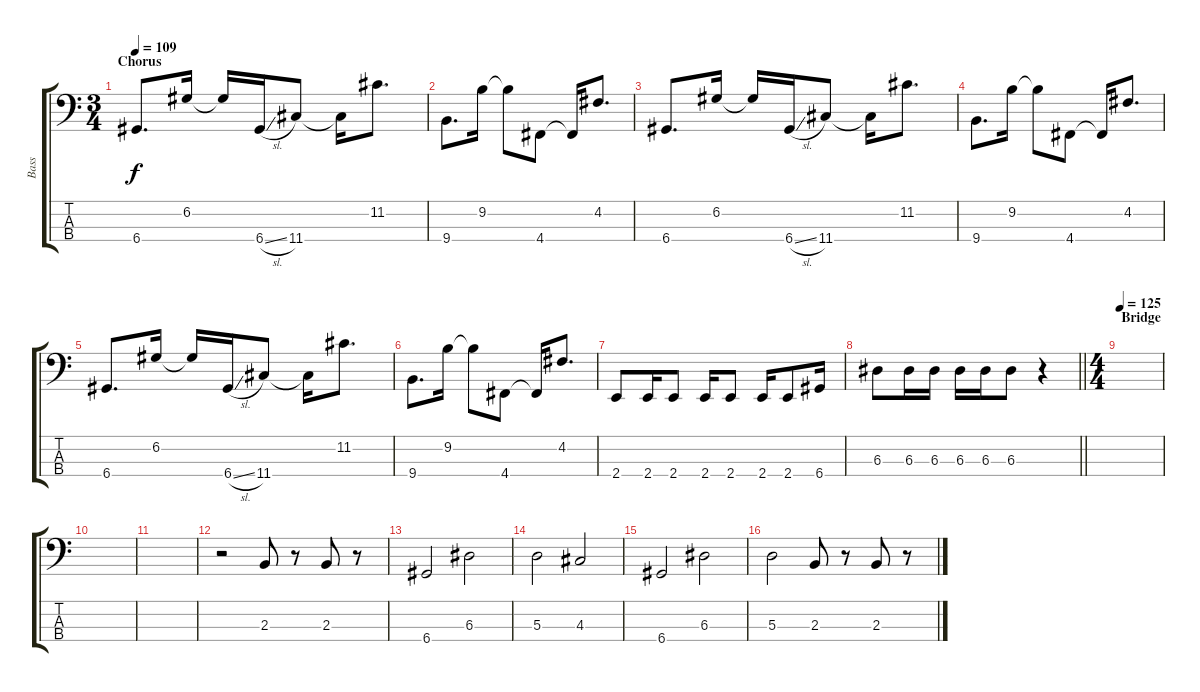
\track ("Bass" "Bass") {instrument electricbassfinger}
\staff {score tabs}
\tuning (G2 D2 A1 D1) {hide}
\ts (3 4)
\section ("" "Chorus")
\tempo 109
\clef f4
\ks c
6.4.8{d dy f} 6.2.16 6.2{t}.16 6.4{sl}.16 11.4.8 11.4{t}.16 11.2.8{d} |
9.4.8{d} 9.2.16 9.2{t}.8 4.4.8 4.4{t}.16 4.2.8{d} |
6.4.8{d} 6.2.16 6.2{t}.16 6.4{sl}.16 11.4.8 11.4{t}.16 11.2.8{d} |
9.4.8{d} 9.2.16 9.2{t}.8 4.4.8 4.4{t}.16 4.2.8{d} |
6.4.8{d} 6.2.16 6.2{t}.16 6.4{sl}.16 11.4.8 11.4{t}.16 11.2.8{d} |
9.4.8{d} 9.2.16 9.2{t}.8 4.4.8 4.4{t}.16 4.2.8{d} |
2.4.8 2.4.16 2.4.8 2.4.16 2.4.8 2.4.16 2.4.8 6.4.16 |
\barLineRight lightlight
6.3.8 6.3.16 6.3.16 6.3.16 6.3.16 6.3.8 r.4 |
\ts (4 4)
\section ("" "Bridge")
\tempo 125
|
|
|
r.2 2.3.8 r.8 2.3.8 r.8 |
6.4.2 6.3.2 |
5.3.2 4.3.2 |
6.4.2 6.3.2 |
5.3.2 2.3.8 r.8 2.3.8 r.8
